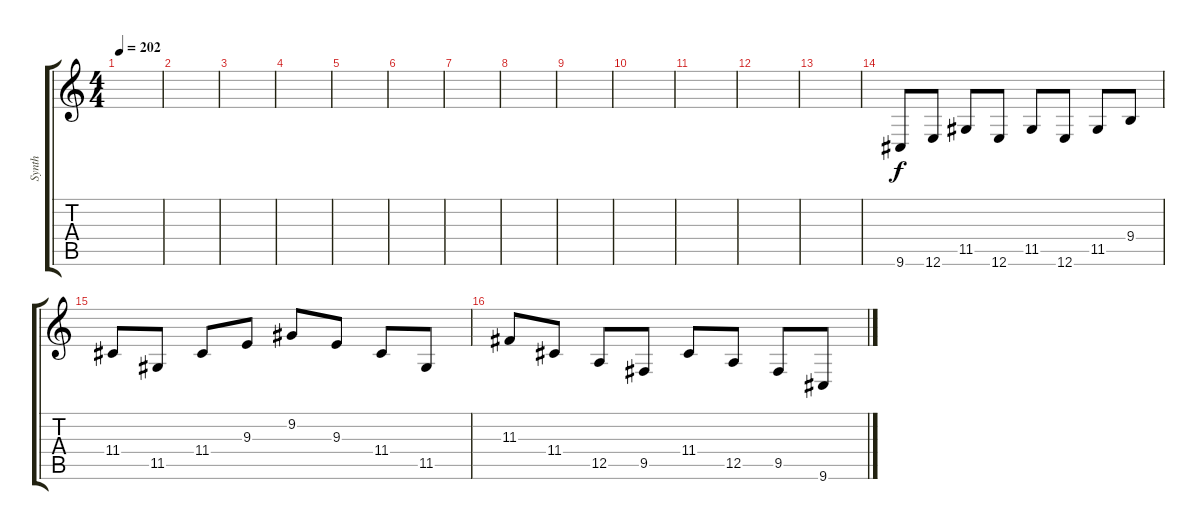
\track ("Synth" "Synth") {instrument fx8scifi}
\staff {score tabs}
\tuning (E4 B3 G3 D3 A2 E2) {hide}
\ts (4 4)
\tempo 202
\clef g2
\ks c
|
|
|
|
|
|
|
|
|
|
|
|
|
9.6.8 12.6.8 11.5.8 12.6.8 11.5.8 12.6.8 11.5.8 9.4.8 |
11.4.8 11.5.8 11.4.8 9.3.8 9.2.8 9.3.8 11.4.8 11.5.8 |
11.3.8 11.4.8 12.5.8 9.5.8 11.4.8 12.5.8 9.5.8 9.6.8
